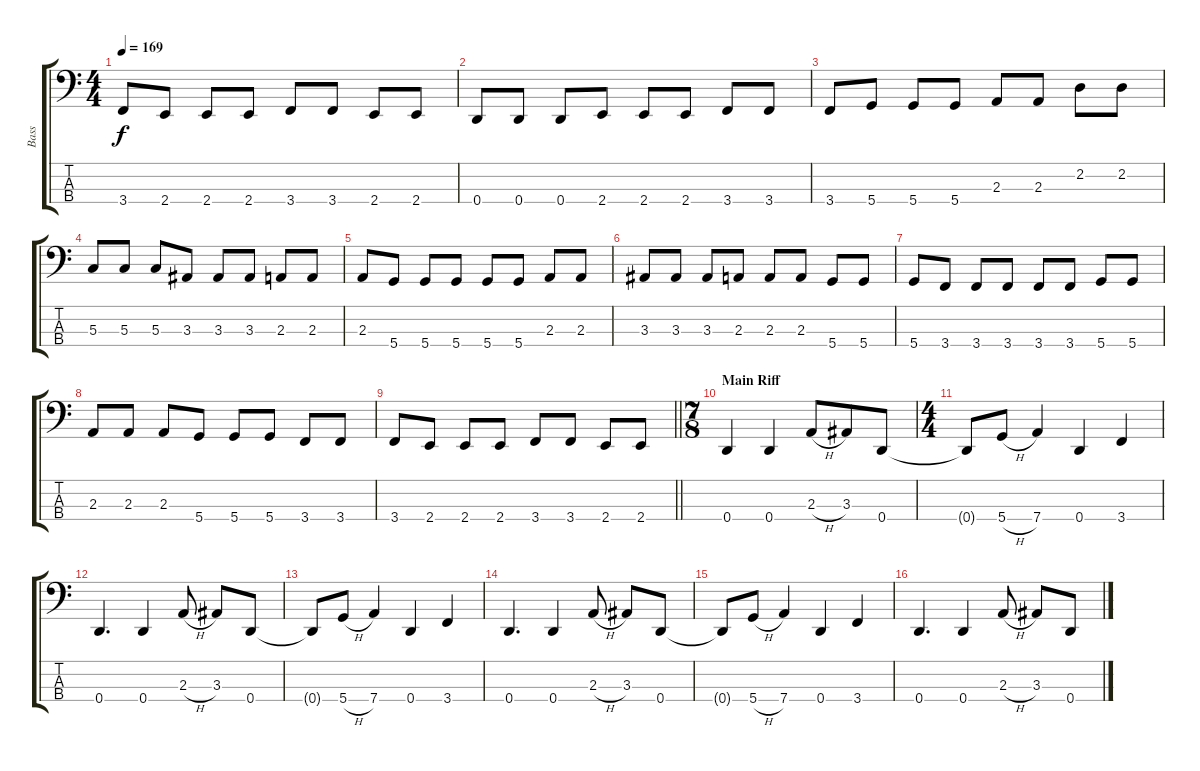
\track ("Bass" "Bass") {instrument electricbassfinger}
\staff {score tabs}
\tuning (F2 C2 G1 D1) {hide}
\ts (4 4)
\tempo 169
\clef f4
\ks c
3.4.8{dy f} 2.4.8 2.4.8 2.4.8 3.4.8 3.4.8 2.4.8 2.4.8 |
0.4.8 0.4.8 0.4.8 2.4.8 2.4.8 2.4.8 3.4.8 3.4.8 |
3.4.8 5.4.8 5.4.8 5.4.8 2.3.8 2.3.8 2.2.8 2.2.8 |
5.3.8 5.3.8 5.3.8 3.3.8 3.3.8 3.3.8 2.3.8 2.3.8 |
2.3.8 5.4.8 5.4.8 5.4.8 5.4.8 5.4.8 2.3.8 2.3.8 |
3.3.8 3.3.8 3.3.8 2.3.8 2.3.8 2.3.8 5.4.8 5.4.8 |
5.4.8 3.4.8 3.4.8 3.4.8 3.4.8 3.4.8 5.4.8 5.4.8 |
2.3.8 2.3.8 2.3.8 5.4.8 5.4.8 5.4.8 3.4.8 3.4.8 |
\barLineRight lightlight
3.4.8 2.4.8 2.4.8 2.4.8 3.4.8 3.4.8 2.4.8 2.4.8 |
\ts (7 8)
\section ("" "Main Riff")
0.4.4 0.4.4 2.3{h}.8 3.3.8 0.4.8 |
\ts (4 4)
0.4{t}.8 5.4{h}.8 7.4.4 0.4.4 3.4.4 |
0.4.4{d} 0.4.4 2.3{h}.8 3.3.8 0.4.8 |
0.4{t}.8 5.4{h}.8 7.4.4 0.4.4 3.4.4 |
0.4.4{d} 0.4.4 2.3{h}.8 3.3.8 0.4.8 |
0.4{t}.8 5.4{h}.8 7.4.4 0.4.4 3.4.4 |
0.4.4{d} 0.4.4 2.3{h}.8 3.3.8 0.4.8
